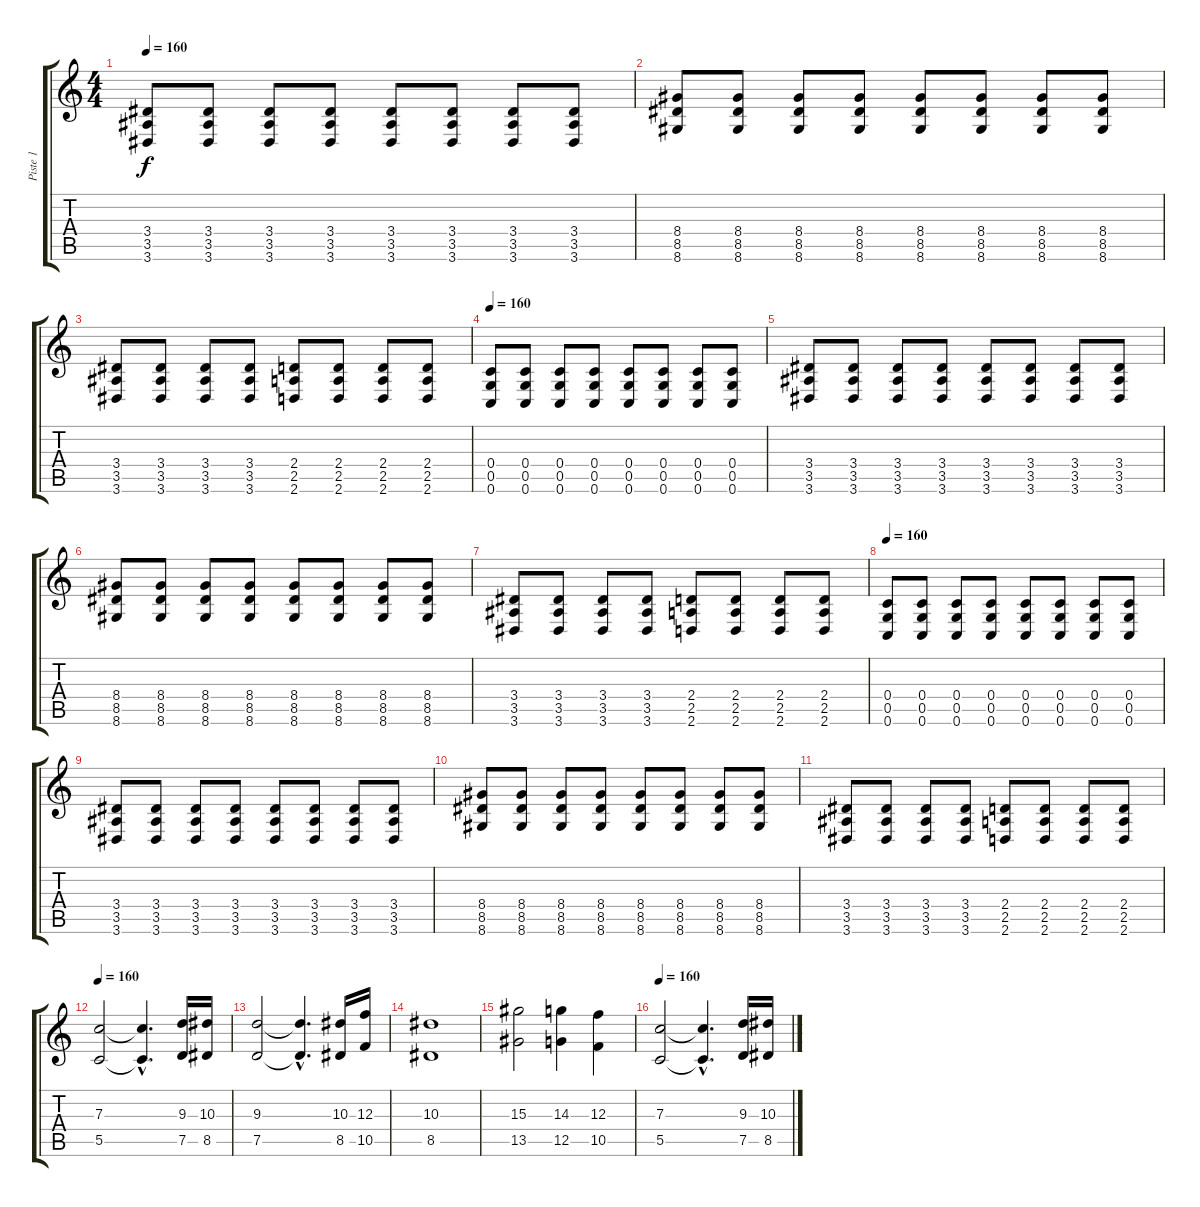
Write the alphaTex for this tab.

\track ("Piste 1" "Piste 1") {instrument distortionguitar}
\staff {score tabs}
\tuning (D4 A3 F3 C3 G2 C2) {hide}
\ts (4 4)
\tempo 160
\clef g2
\ks c
(3.4 3.5 3.6).8{dy f} (3.4 3.5 3.6).8 (3.4 3.5 3.6).8 (3.4 3.5 3.6).8 (3.4 3.5 3.6).8 (3.4 3.5 3.6).8 (3.4 3.5 3.6).8 (3.4 3.5 3.6).8 |
(8.4 8.5 8.6).8 (8.4 8.5 8.6).8 (8.4 8.5 8.6).8 (8.4 8.5 8.6).8 (8.4 8.5 8.6).8 (8.4 8.5 8.6).8 (8.4 8.5 8.6).8 (8.4 8.5 8.6).8 |
(3.4 3.5 3.6).8 (3.4 3.5 3.6).8 (3.4 3.5 3.6).8 (3.4 3.5 3.6).8 (2.4 2.5 2.6).8 (2.4 2.5 2.6).8 (2.4 2.5 2.6).8 (2.4 2.5 2.6).8 |
\tempo 160
(0.4 0.5 0.6).8 (0.4 0.5 0.6).8 (0.4 0.5 0.6).8 (0.4 0.5 0.6).8 (0.4 0.5 0.6).8 (0.4 0.5 0.6).8 (0.4 0.5 0.6).8 (0.4 0.5 0.6).8 |
(3.4 3.5 3.6).8 (3.4 3.5 3.6).8 (3.4 3.5 3.6).8 (3.4 3.5 3.6).8 (3.4 3.5 3.6).8 (3.4 3.5 3.6).8 (3.4 3.5 3.6).8 (3.4 3.5 3.6).8 |
(8.4 8.5 8.6).8 (8.4 8.5 8.6).8 (8.4 8.5 8.6).8 (8.4 8.5 8.6).8 (8.4 8.5 8.6).8 (8.4 8.5 8.6).8 (8.4 8.5 8.6).8 (8.4 8.5 8.6).8 |
(3.4 3.5 3.6).8 (3.4 3.5 3.6).8 (3.4 3.5 3.6).8 (3.4 3.5 3.6).8 (2.4 2.5 2.6).8 (2.4 2.5 2.6).8 (2.4 2.5 2.6).8 (2.4 2.5 2.6).8 |
\tempo 160
(0.4 0.5 0.6).8 (0.4 0.5 0.6).8 (0.4 0.5 0.6).8 (0.4 0.5 0.6).8 (0.4 0.5 0.6).8 (0.4 0.5 0.6).8 (0.4 0.5 0.6).8 (0.4 0.5 0.6).8 |
(3.4 3.5 3.6).8 (3.4 3.5 3.6).8 (3.4 3.5 3.6).8 (3.4 3.5 3.6).8 (3.4 3.5 3.6).8 (3.4 3.5 3.6).8 (3.4 3.5 3.6).8 (3.4 3.5 3.6).8 |
(8.4 8.5 8.6).8 (8.4 8.5 8.6).8 (8.4 8.5 8.6).8 (8.4 8.5 8.6).8 (8.4 8.5 8.6).8 (8.4 8.5 8.6).8 (8.4 8.5 8.6).8 (8.4 8.5 8.6).8 |
(3.4 3.5 3.6).8 (3.4 3.5 3.6).8 (3.4 3.5 3.6).8 (3.4 3.5 3.6).8 (2.4 2.5 2.6).8 (2.4 2.5 2.6).8 (2.4 2.5 2.6).8 (2.4 2.5 2.6).8 |
\tempo 160
(7.3 5.5).2 (7.3{hac t} 5.5{hac t}).4{d} (9.3 7.5).16 (10.3 8.5).16 |
(9.3 7.5).2 (9.3{hac t} 7.5{hac t}).4{d} (10.3 8.5).16 (12.3 10.5).16 |
(10.3 8.5).1 |
(15.3 13.5).2 (14.3 12.5).4 (12.3 10.5).4 |
\tempo 160
(7.3 5.5).2 (7.3{hac t} 5.5{hac t}).4{d} (9.3 7.5).16 (10.3 8.5).16
